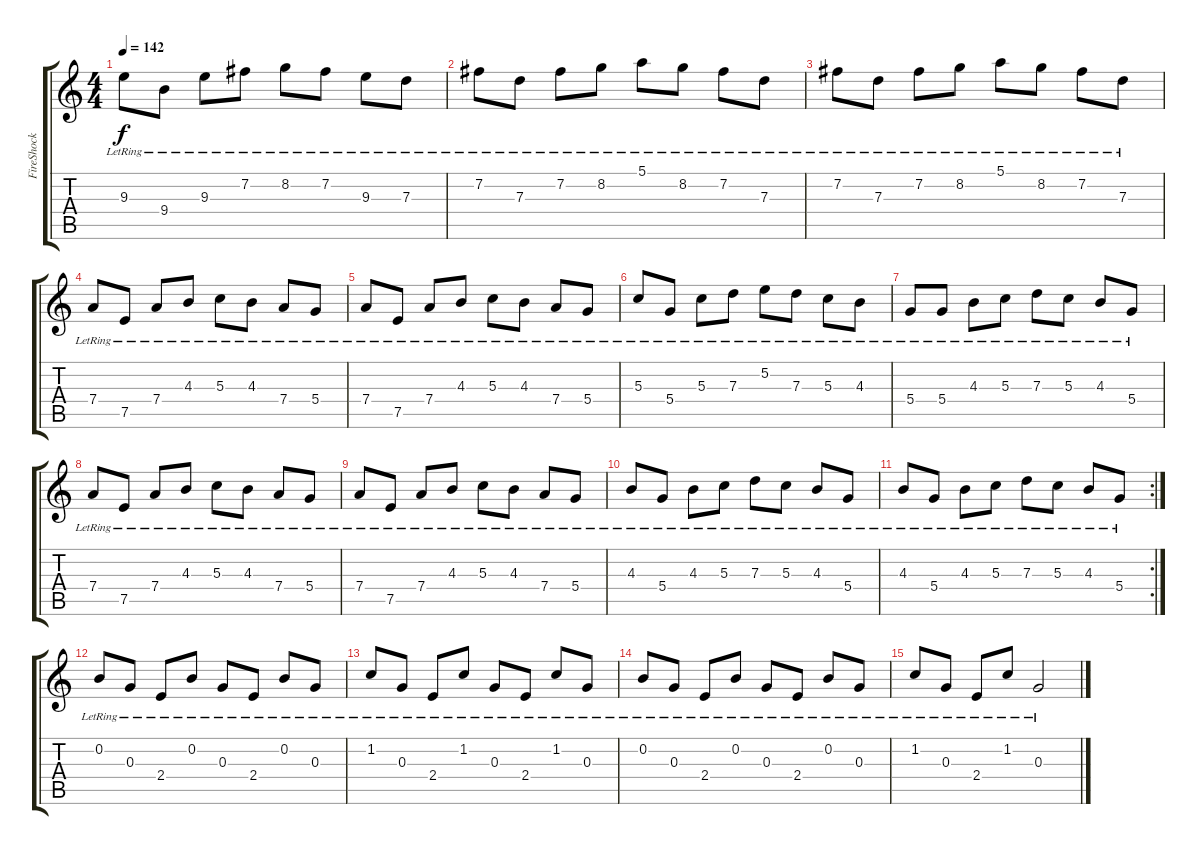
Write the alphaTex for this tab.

\track ("FireShock" "FireShock") {instrument acousticguitarnylon}
\staff {score tabs}
\tuning (E4 B3 G3 D3 A2 E2) {hide}
\ts (4 4)
\tempo 142
\clef g2
\ks c
9.3{lr}.8{dy f} 9.4{lr}.8 9.3{lr}.8 7.2{lr}.8 8.2{lr}.8 7.2{lr}.8 9.3{lr}.8 7.3{lr}.8 |
7.2{lr}.8 7.3{lr}.8 7.2{lr}.8 8.2{lr}.8 5.1{lr}.8 8.2{lr}.8 7.2{lr}.8 7.3{lr}.8 |
7.2{lr}.8 7.3{lr}.8 7.2{lr}.8 8.2{lr}.8 5.1{lr}.8 8.2{lr}.8 7.2{lr}.8 7.3{lr}.8 |
7.4{lr}.8 7.5{lr}.8 7.4{lr}.8 4.3{lr}.8 5.3{lr}.8 4.3{lr}.8 7.4{lr}.8 5.4{lr}.8 |
7.4{lr}.8 7.5{lr}.8 7.4{lr}.8 4.3{lr}.8 5.3{lr}.8 4.3{lr}.8 7.4{lr}.8 5.4{lr}.8 |
5.3{lr}.8 5.4{lr}.8 5.3{lr}.8 7.3{lr}.8 5.2{lr}.8 7.3{lr}.8 5.3{lr}.8 4.3{lr}.8 |
5.4{lr}.8 5.4{lr}.8 4.3{lr}.8 5.3{lr}.8 7.3{lr}.8 5.3{lr}.8 4.3{lr}.8 5.4{lr}.8 |
7.4{lr}.8 7.5{lr}.8 7.4{lr}.8 4.3{lr}.8 5.3{lr}.8 4.3{lr}.8 7.4{lr}.8 5.4{lr}.8 |
7.4{lr}.8 7.5{lr}.8 7.4{lr}.8 4.3{lr}.8 5.3{lr}.8 4.3{lr}.8 7.4{lr}.8 5.4{lr}.8 |
4.3{lr}.8 5.4{lr}.8 4.3{lr}.8 5.3{lr}.8 7.3{lr}.8 5.3{lr}.8 4.3{lr}.8 5.4{lr}.8 |
\rc 2
4.3{lr}.8 5.4{lr}.8 4.3{lr}.8 5.3{lr}.8 7.3{lr}.8 5.3{lr}.8 4.3{lr}.8 5.4{lr}.8 |
0.2{lr}.8 0.3{lr}.8 2.4{lr}.8 0.2{lr}.8 0.3{lr}.8 2.4{lr}.8 0.2{lr}.8 0.3{lr}.8 |
1.2{lr}.8 0.3{lr}.8 2.4{lr}.8 1.2{lr}.8 0.3{lr}.8 2.4{lr}.8 1.2{lr}.8 0.3{lr}.8 |
0.2{lr}.8 0.3{lr}.8 2.4{lr}.8 0.2{lr}.8 0.3{lr}.8 2.4{lr}.8 0.2{lr}.8 0.3{lr}.8 |
1.2{lr}.8 0.3{lr}.8 2.4{lr}.8 1.2{lr}.8 0.3{lr}.2
